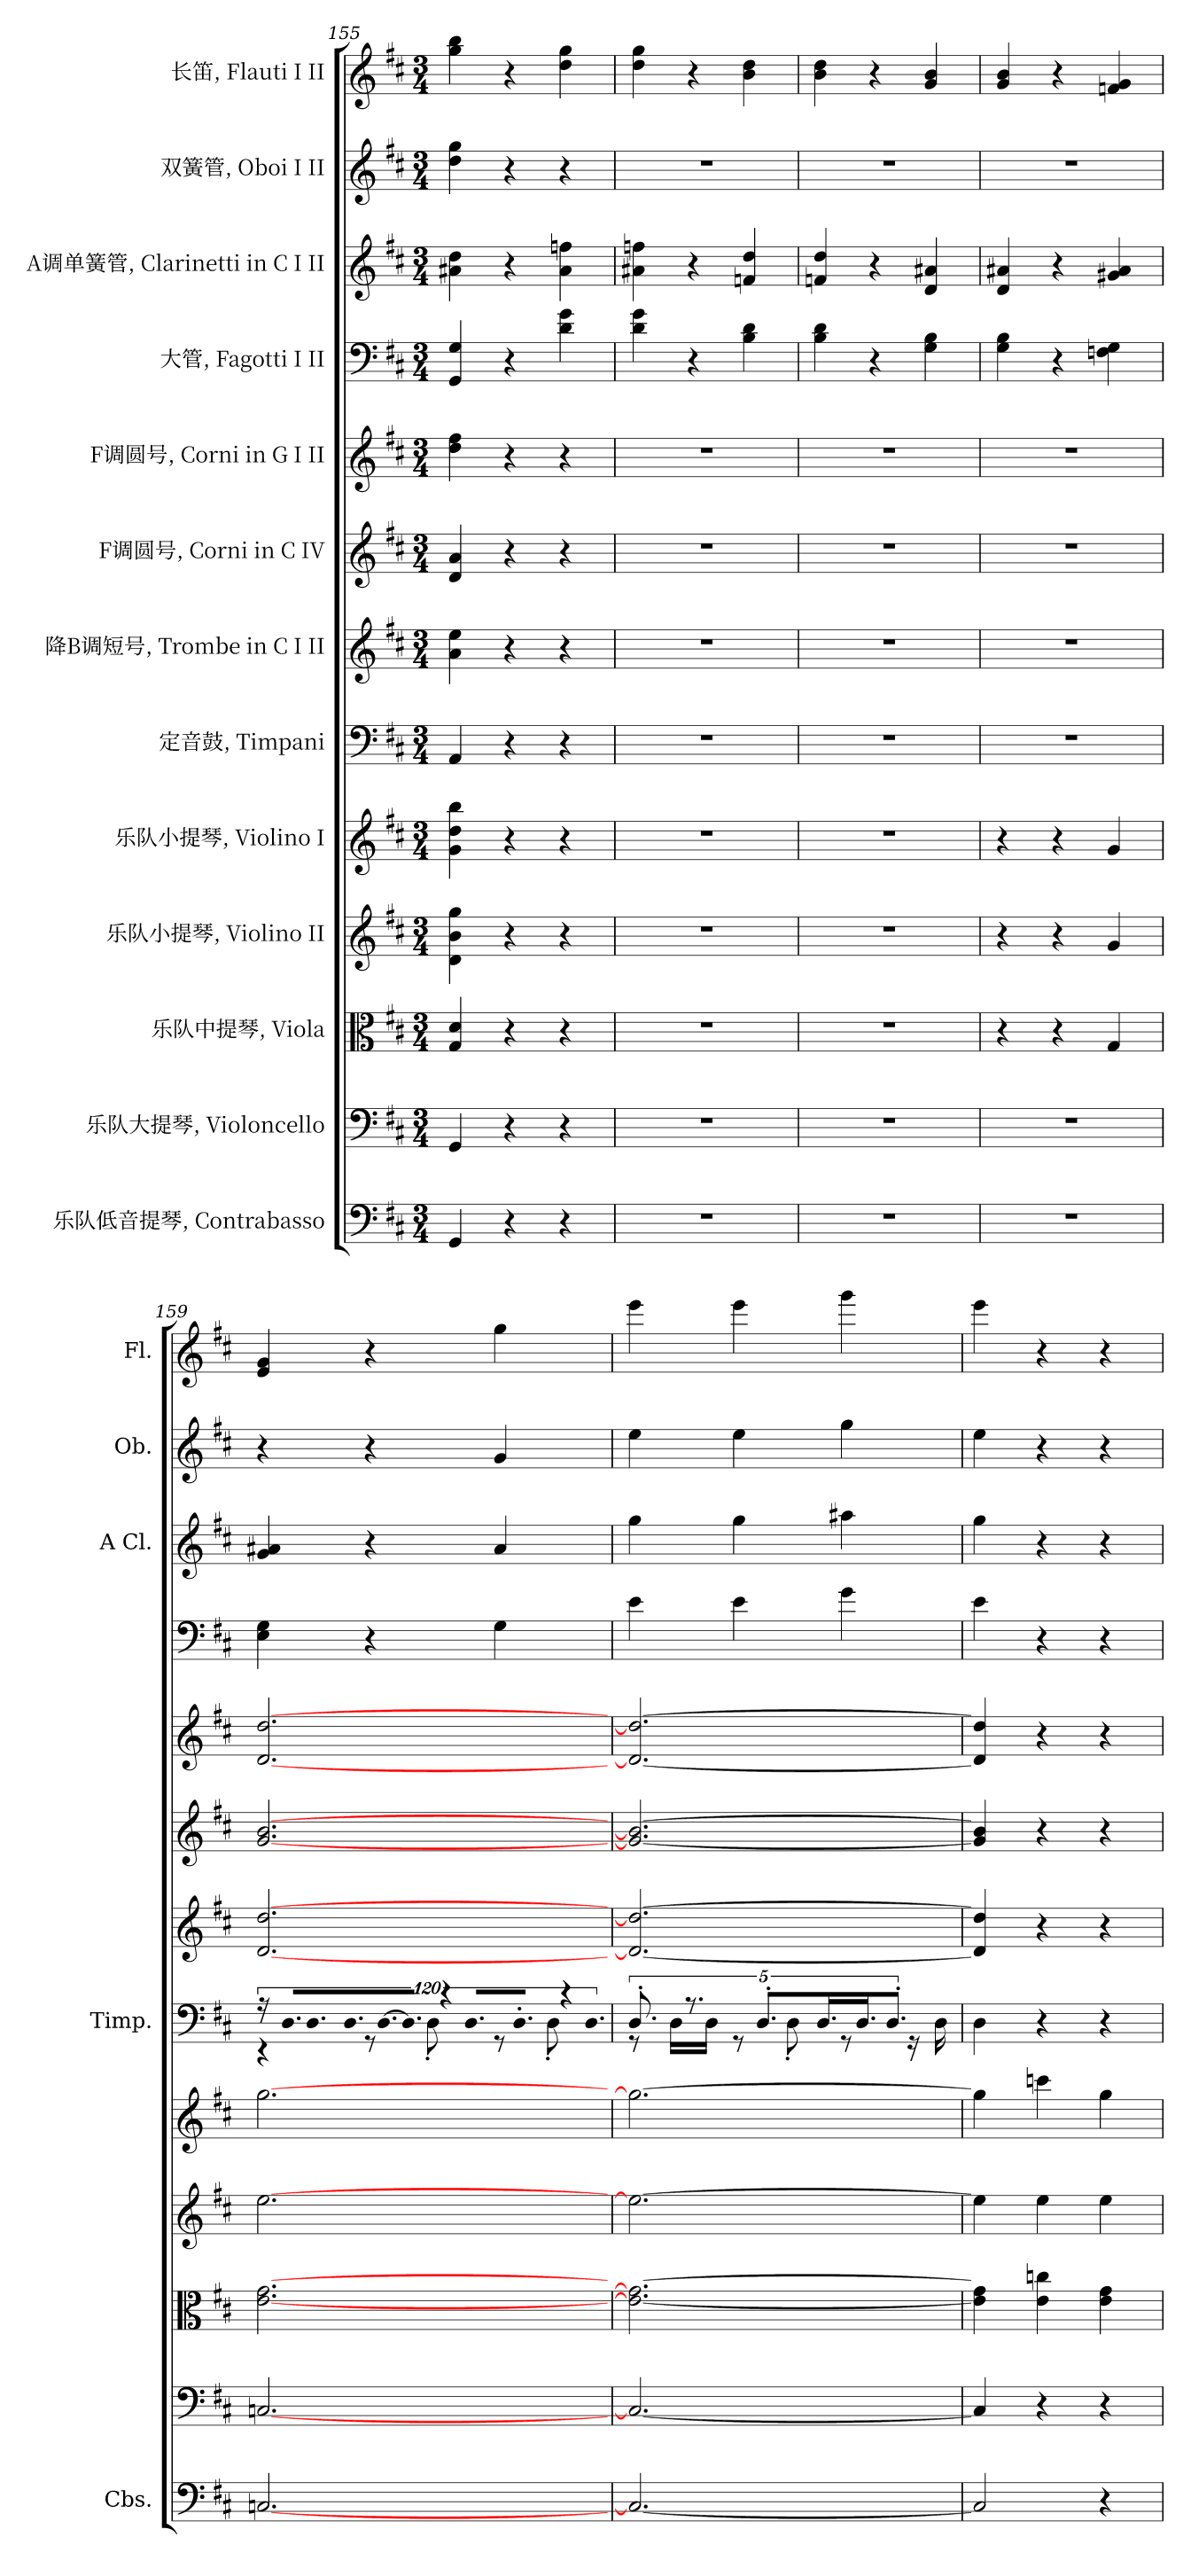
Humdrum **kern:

**kern	**kern	**kern	**kern	**kern	**kern	**kern	**kern	**kern	**kern	**kern	**kern	**kern
*part13	*part12	*part11	*part10	*part9	*part8	*part7	*part6	*part5	*part4	*part3	*part2	*part1
*staff13	*staff12	*staff11	*staff10	*staff9	*staff8	*staff7	*staff6	*staff5	*staff4	*staff3	*staff2	*staff1
*I"乐队低音提琴, Contrabasso	*I"乐队大提琴, Violoncello	*I"乐队中提琴, Viola	*I"乐队小提琴, Violino II	*I"乐队小提琴, Violino I	*I"定音鼓, Timpani	*I"降B调短号, Trombe in C I II	*I"F调圆号, Corni in C IV	*I"F调圆号, Corni in G I II	*I"大管, Fagotti I II	*I"A调单簧管, Clarinetti in C I II	*I"双簧管, Oboi I II	*I"长笛, Flauti I II
*I'Cbs.	*	*	*	*	*I'Timp.	*	*	*	*	*I'A Cl.	*I'Ob.	*I'Fl.
*clefF4	*clefF4	*clefC3	*clefG2	*clefG2	*clefF4	*clefG2	*clefG2	*clefG2	*clefF4	*clefG2	*clefG2	*clefG2
*ITrd7c12	*	*	*	*	*	*ITrd1c2	*ITrd4c7	*ITrd4c7	*	*ITrd2c3	*	*
*k[f#c#]	*k[f#c#]	*k[f#c#]	*k[f#c#]	*k[f#c#]	*k[f#c#]	*k[]	*k[f#]	*k[f#]	*k[f#c#]	*k[f#c#g#d#a#]	*k[f#c#]	*k[f#c#]
*M3/4	*M3/4	*M3/4	*M3/4	*M3/4	*M3/4	*M3/4	*M3/4	*M3/4	*M3/4	*M3/4	*M3/4	*M3/4
*MM350	*MM350	*MM350	*MM350	*MM350	*MM350	*MM350	*MM350	*MM350	*MM350	*MM350	*MM350	*MM350
=155	=155	=155	=155	=155	=155	=155	=155	=155	=155	=155	=155	=155
4GGG/	4GG/	4G/ 4d/	4d\ 4b\ 4gg\	4g\ 4dd\ 4bb\	4AA/	4g\ 4dd\	4G/ 4d/	4g\ 4b\	4GG/ 4G/	4f##X\ 4b\	4dd\ 4gg\	4gg\ 4bb\
4r	4r	4r	4r	4r	4r	4r	4r	4r	4r	4r	4r	4r
*	*	*	*	*	*	*	*	*	*	*	*	*MM318
4r	4r	4r	4r	4r	4r	4r	4r	4r	4d\ 4g\	4f##\ 4ddn\	4r	4dd\ 4gg\
=156	=156	=156	=156	=156	=156	=156	=156	=156	=156	=156	=156	=156
*	*	*	*	*	*	*	*	*	*	*	*	*MM350
2.r	2.r	2.r	2.r	2.r	2.r	2.r	2.r	2.r	4d\ 4g\	4f##X\ 4ddn\	2.r	4dd\ 4gg\
.	.	.	.	.	.	.	.	.	4r	4r	.	4r
*	*	*	*	*	*	*	*	*	*	*	*	*MM318
.	.	.	.	.	.	.	.	.	4B\ 4d\	4dn/ 4b/	.	4b\ 4dd\
=157	=157	=157	=157	=157	=157	=157	=157	=157	=157	=157	=157	=157
*	*	*	*	*	*	*	*	*	*	*	*	*MM350
2.r	2.r	2.r	2.r	2.r	2.r	2.r	2.r	2.r	4B\ 4d\	4dn/ 4b/	2.r	4b\ 4dd\
.	.	.	.	.	.	.	.	.	4r	4r	.	4r
*	*	*	*	*	*	*	*	*	*	*	*	*MM318
.	.	.	.	.	.	.	.	.	4G\ 4B\	4B/ 4f##X/	.	4g/ 4b/
=158	=158	=158	=158	=158	=158	=158	=158	=158	=158	=158	=158	=158
*	*	*	*	*	*	*	*	*	*	*	*	*MM350
2.r	2.r	4r	4r	4r	2.r	2.r	2.r	2.r	4G\ 4B\	4B/ 4f##X/	2.r	4g/ 4b/
.	.	4r	4r	4r	.	.	.	.	4r	4r	.	4r
*	*	*	*	*	*	*	*	*	*	*	*	*MM318
.	.	4G/	4g/	4g/	.	.	.	.	4Fn\ 4G\	4e#X/ 4f##/	.	4fn/ 4g/
!!LO:PB:g=z
=159	=159	=159	=159	=159	=159	=159	=159	=159	=159	=159	=159	=159
*	*	*	*	*	*	*	*	*	*	*	*	*MM350
!	!	!	!	!	!LO:N:vis=32.	!	!	!	!	!	!	!
*	*	*	*	*	*^	*	*	*	*	*	*	*
[2.CCn/	[2.Cn/	[2.e\ [2.g\	[2.ee\	[2.gg\	1920%103r	4r	[2.c/ [2.cc/	[2.c/ [2.e/	[2.G/ [2.g/	4E\ 4G\	4e/ 4f##X/	4r	4e/ 4g/
!	!	!	!	!	!LO:N:vis=32.	!	!	!	!	!	!	!	!
.	.	.	.	.	1920%103D/KLL	.	.	.	.	.	.	.	.
!	!	!	!	!	!LO:N:vis=16.	!	!	!	!	!	!	!	!
.	.	.	.	.	960%103D/	.	.	.	.	.	.	.	.
!	!	!	!	!	!LO:N:vis=32.	!	!	!	!	!	!	!	!
.	.	.	.	.	1920%103D/L	.	.	.	.	.	.	.	.
.	.	.	.	.	.	8r	.	.	.	4r	4r	4r	4r
!	!	!	!	!	!LO:N:vis=32.	!	!	!	!	!	!	!	!
.	.	.	.	.	[1920%103D/	.	.	.	.	.	.	.	.
!	!	!	!	!	!LO:N:vis=32.	!	!	!	!	!	!	!	!
.	.	.	.	.	1920%103D/JJJ]	.	.	.	.	.	.	.	.
.	.	.	.	.	.	8D'\	.	.	.	.	.	.	.
!	!	!	!	!	!LO:N:vis=32.	!	!	!	!	!	!	!	!
.	.	.	.	.	1920%103r	.	.	.	.	.	.	.	.
!	!	!	!	!	!LO:N:vis=16.	!	!	!	!	!	!	!	!
.	.	.	.	.	960%103D/LL	.	.	.	.	.	.	.	.
*	*	*	*	*	*	*	*	*	*	*	*	*	*MM318
.	.	.	.	.	.	8r	.	.	.	4G\	4f##/	4g/	4gg\
!	!	!	!	!	!LO:N:vis=16.	!	!	!	!	!	!	!	!
.	.	.	.	.	960%103D'/JJ	.	.	.	.	.	.	.	.
.	.	.	.	.	.	8D'\	.	.	.	.	.	.	.
!	!	!	!	!	!LO:N:vis=32.	!	!	!	!	!	!	!	!
.	.	.	.	.	1920%103r	.	.	.	.	.	.	.	.
!	!	!	!	!	!LO:N:vis=32.	!	!	!	!	!	!	!	!
.	.	.	.	.	1920%103D/	.	.	.	.	.	.	.	.
960ryy	960ryy	960ryy	960ryy	960ryy	.	960ryy	960ryy	960ryy	960ryy	960ryy	960ryy	960ryy	960ryy
=160	=160	=160	=160	=160	=160	=160	=160	=160	=160	=160	=160	=160	=160
*	*	*	*	*	*	*	*	*	*	*	*	*	*MM350
2.CC/_	2.C/_	2.e\_ 2.g\_	2.ee\_	2.gg\_	10.D'/	8r	2.c/_ 2.cc/_	2.c/_ 2.e/_	2.G/_ 2.g/_	4e\	4ee\	4ee\	4eee\
.	.	.	.	.	.	16D\LL	.	.	.	.	.	.	.
.	.	.	.	.	10.r	.	.	.	.	.	.	.	.
.	.	.	.	.	.	16D\JJ	.	.	.	.	.	.	.
.	.	.	.	.	.	8r	.	.	.	4e\	4ee\	4ee\	4eee\
.	.	.	.	.	10.D'/L	.	.	.	.	.	.	.	.
.	.	.	.	.	.	8D'\	.	.	.	.	.	.	.
.	.	.	.	.	20.D/L	.	.	.	.	.	.	.	.
*	*	*	*	*	*	*	*	*	*	*	*	*	*MM318
.	.	.	.	.	.	8r	.	.	.	4g\	4ff##X\	4gg\	4ggg\
.	.	.	.	.	20.D/J	.	.	.	.	.	.	.	.
.	.	.	.	.	10.D'/J	.	.	.	.	.	.	.	.
.	.	.	.	.	.	16r	.	.	.	.	.	.	.
.	.	.	.	.	.	16D\	.	.	.	.	.	.	.
*	*	*	*	*	*v	*v	*	*	*	*	*	*	*
=161	=161	=161	=161	=161	=161	=161	=161	=161	=161	=161	=161	=161
*	*	*	*	*	*	*	*	*	*	*	*	*MM350
2CC/]	4C/]	4e\] 4g\]	4ee\]	4gg\]	4D\	4c/] 4cc/]	4c/] 4e/]	4G/] 4g/]	4e\	4ee\	4ee\	4eee\
.	4r	4e\ 4ccn\	4ee\	4cccn\	4r	4r	4r	4r	4r	4r	4r	4r
*	*	*	*	*	*	*	*	*	*	*	*	*MM318
4r	4r	4e\ 4g\	4ee\	4gg\	4r	4r	4r	4r	4r	4r	4r	4r
=	=	=	=	=	=	=	=	=	=	=	=	=
*-	*-	*-	*-	*-	*-	*-	*-	*-	*-	*-	*-	*-
